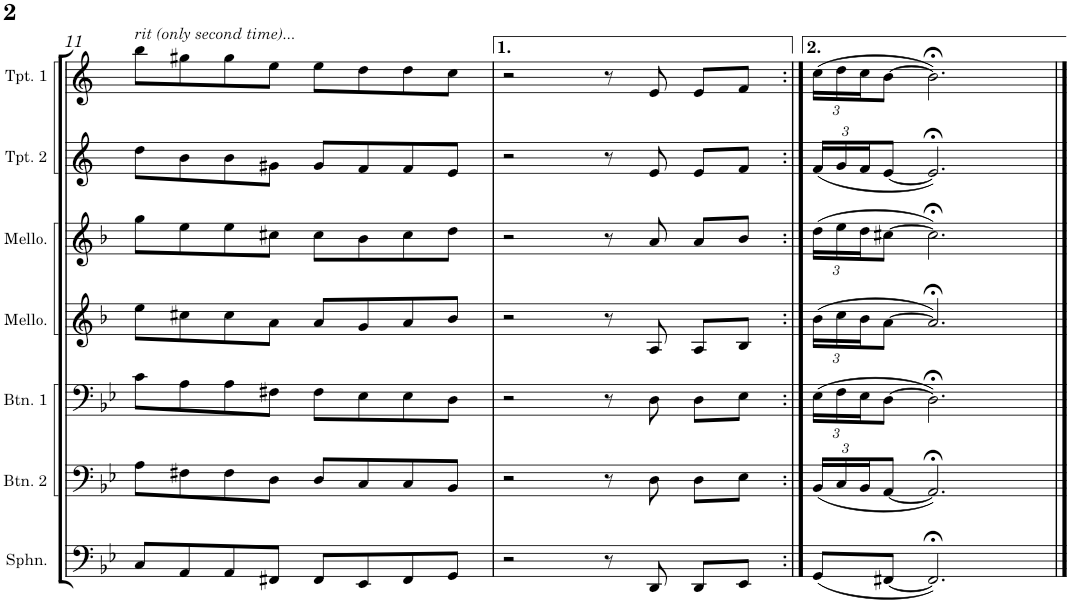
**kern	**kern	**kern	**kern	**kern	**kern	**kern
*part7	*part6	*part5	*part4	*part3	*part2	*part1
*staff7	*staff6	*staff5	*staff4	*staff3	*staff2	*staff1
*I"Sousaphone	*I"Baritone 2	*I"Baritone 1	*I"Mellophone	*I"Mellophone	*I"Trumpet 2	*I"Trumpet 1
*I'Sphn.	*I'Btn. 2	*I'Btn. 1	*I'Mello.	*I'Mello.	*I'Tpt. 2	*I'Tpt. 1
!!LO:PB:g=z
*clefF4	*clefF4	*clefF4	*clefG2	*clefG2	*clefG2	*clefG2
*	*Trd4c7	*Trd4c7	*Trd4c7	*Trd4c7	*Trd1c2	*Trd1c2
*k[b-e-]	*k[b-e-]	*k[b-e-]	*k[b-]	*k[b-]	*k[]	*k[]
*M4/4	*M4/4	*M4/4	*M4/4	*M4/4	*M4/4	*M4/4
=11	=11	=11	=11	=11	=11	=11
!	!	!	!	!	!	!LO:TX:a:i:t=rit (only second time)...
8C/L	8A\L	8c\L	8ee\L	8gg\L	8dd\L	8bb\L
8AA/	8F#X\	8A\	8cc#X\	8ee\	8b\	8gg#X\
8AA/	8F#\	8A\	8cc#\	8ee\	8b\	8gg#\
8FF#X/J	8D\J	8F#X\J	8a\J	8cc#X\J	8g#X\J	8ee\J
8FF#/L	8D/L	8F#\L	8a/L	8cc#\L	8g#/L	8ee\L
8EE-/	8C/	8E-\	8g/	8b-\	8f/	8dd\
8FF#/	8C/	8E-\	8a/	8cc#\	8f/	8dd\
8GG/J	8BB-/J	8D\J	8b-/J	8dd\J	8e/J	8cc\J
=12	=12	=12	=12	=12	=12	=12
2r	2r	2r	2r	2r	2r	2r
8r	8r	8r	8r	8r	8r	8r
8DD/	8D\	8D\	8A/	8a/	8e/	8e/
8DD/L	8D\L	8D\L	8A/L	8a/L	8e/L	8e/L
8EE-/J	8E-\J	8E-\J	8B-/J	8b-/J	8f/J	8f/J
=13:|!	=13:|!	=13:|!	=13:|!	=13:|!	=13:|!	=13:|!
*	*Xbrackettup	*Xbrackettup	*Xbrackettup	*Xbrackettup	*Xbrackettup	*Xbrackettup
(8GG/L	(24BB-/LL	(24E-\LL	(24b-\LL	(24dd\LL	(24f/LL	(24cc\LL
.	24C/	24F\	24cc\	24ee\	24g/	24dd\
.	24BB-/J	24E-\J	24b-\J	24dd\J	24f/J	24cc\J
[8FF#X/J	[8AA/J	[8D\J	[8a\J	[8cc#X\J	[8e/J	[8b\J
2.FF#;</])	2.AA;</])	2.D;<\])	2.a;</])	2.cc#;<\])	2.e;</])	2.b;<\])
==	==	==	==	==	==	==
*-	*-	*-	*-	*-	*-	*-
